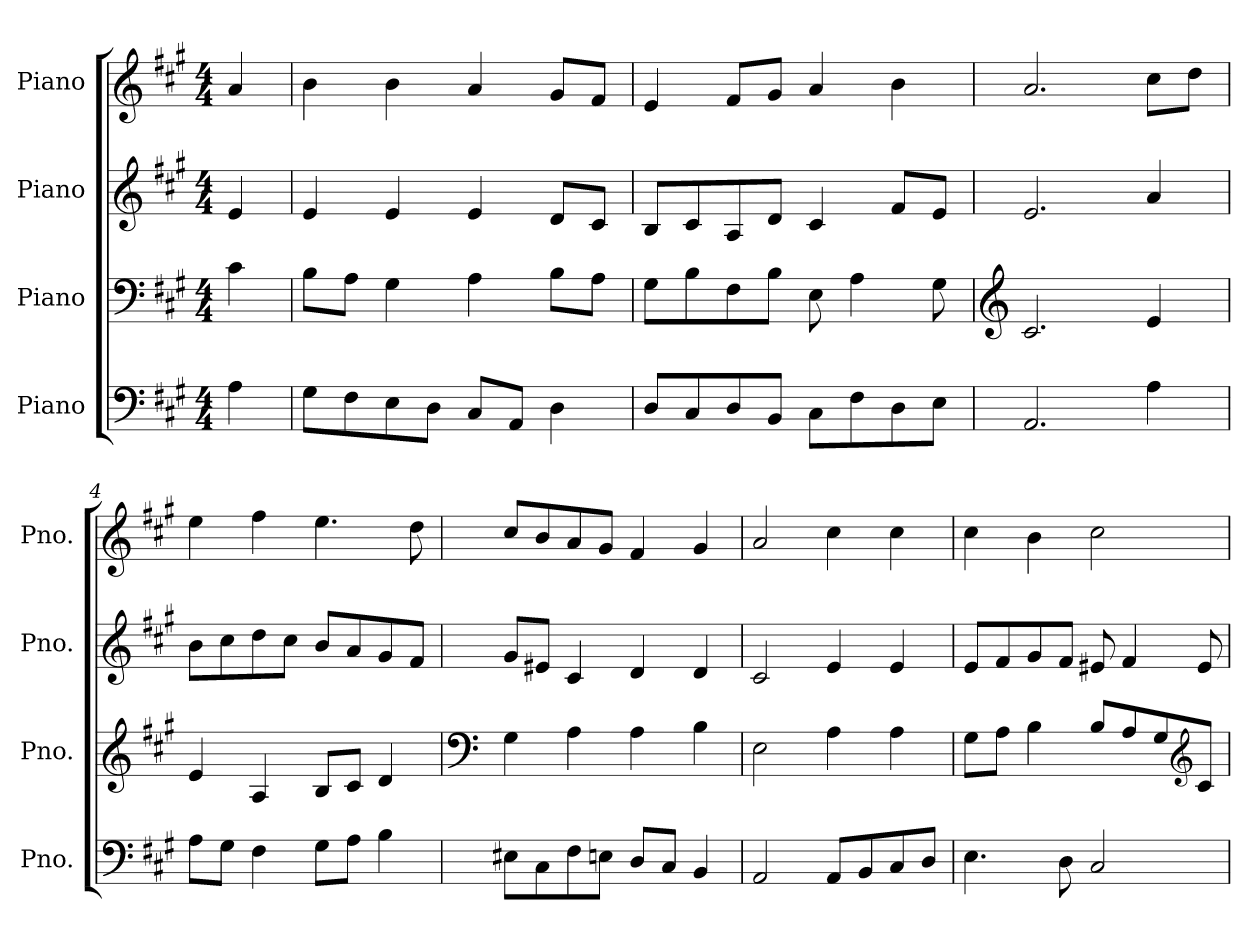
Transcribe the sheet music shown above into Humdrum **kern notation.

**kern	**kern	**kern	**kern
*part4	*part3	*part2	*part1
*staff4	*staff3	*staff2	*staff1
*I"Piano	*I"Piano	*I"Piano	*I"Piano
*I'Pno.	*I'Pno.	*I'Pno.	*I'Pno.
*clefF4	*clefF4	*clefG2	*clefG2
*k[f#c#g#]	*k[f#c#g#]	*k[f#c#g#]	*k[f#c#g#]
*M4/4	*M4/4	*M4/4	*M4/4
*MM120	*MM120	*MM120	*MM120
=	=	=	=
4A\	4c#\	4e/	4a/
=1	=1	=1	=1
8G#\L	8B\L	4e/	4b\
8F#\	8A\J	.	.
8E\	4G#\	4e/	4b\
8D\J	.	.	.
8C#/L	4A\	4e/	4a/
8AA/J	.	.	.
4D\	8B\L	8d/L	8g#/L
.	8A\J	8c#/J	8f#/J
=2	=2	=2	=2
8D/L	8G#\L	8B/L	4e/
8C#/	8B\	8c#/	.
8D/	8F#\	8A/	8f#/L
8BB/J	8B\J	8d/J	8g#/J
8C#\L	8E\	4c#/	4a/
8F#\	4A\	.	.
8D\	.	8f#/L	4b\
8E\J	8G#\	8e/J	.
=3	=3	=3	=3
*	*clefG2	*	*
2.AA/	2.c#/	2.e/	2.a/
4A\	4e/	4a/	8cc#\L
.	.	.	8dd\J
=4	=4	=4	=4
8A\L	4e/	8b\L	4ee\
8G#\J	.	8cc#\	.
4F#\	4A/	8dd\	4ff#\
.	.	8cc#\J	.
8G#\L	8B/L	8b/L	4.ee\
8A\J	8c#/J	8a/	.
4B\	4d/	8g#/	.
.	.	8f#/J	8dd\
!!LO:LB:g=z
=5	=5	=5	=5
*	*clefF4	*	*
8E#X\L	4G#\	8g#/L	8cc#/L
8C#\	.	8e#X/J	8b/
8F#\	4A\	4c#/	8a/
8En\J	.	.	8g#/J
8D/L	4A\	4d/	4f#/
8C#/J	.	.	.
4BB/	4B\	4d/	4g#/
=6	=6	=6	=6
2AA/	2E\	2c#/	2a/
8AA/L	4A\	4e/	4cc#\
8BB/	.	.	.
8C#/	4A\	4e/	4cc#\
8D/J	.	.	.
=7	=7	=7	=7
4.E\	8G#\L	8e/L	4cc#\
.	8A\J	8f#/	.
.	4B\	8g#/	4b\
8D\	.	8f#/J	.
2C#/	8B/L	8e#X/	2cc#\
.	8A/	4f#/	.
.	8G#/	.	.
*	*clefG2	*	*
.	8c#/J	8e#/	.
=	=	=	=
*-	*-	*-	*-
